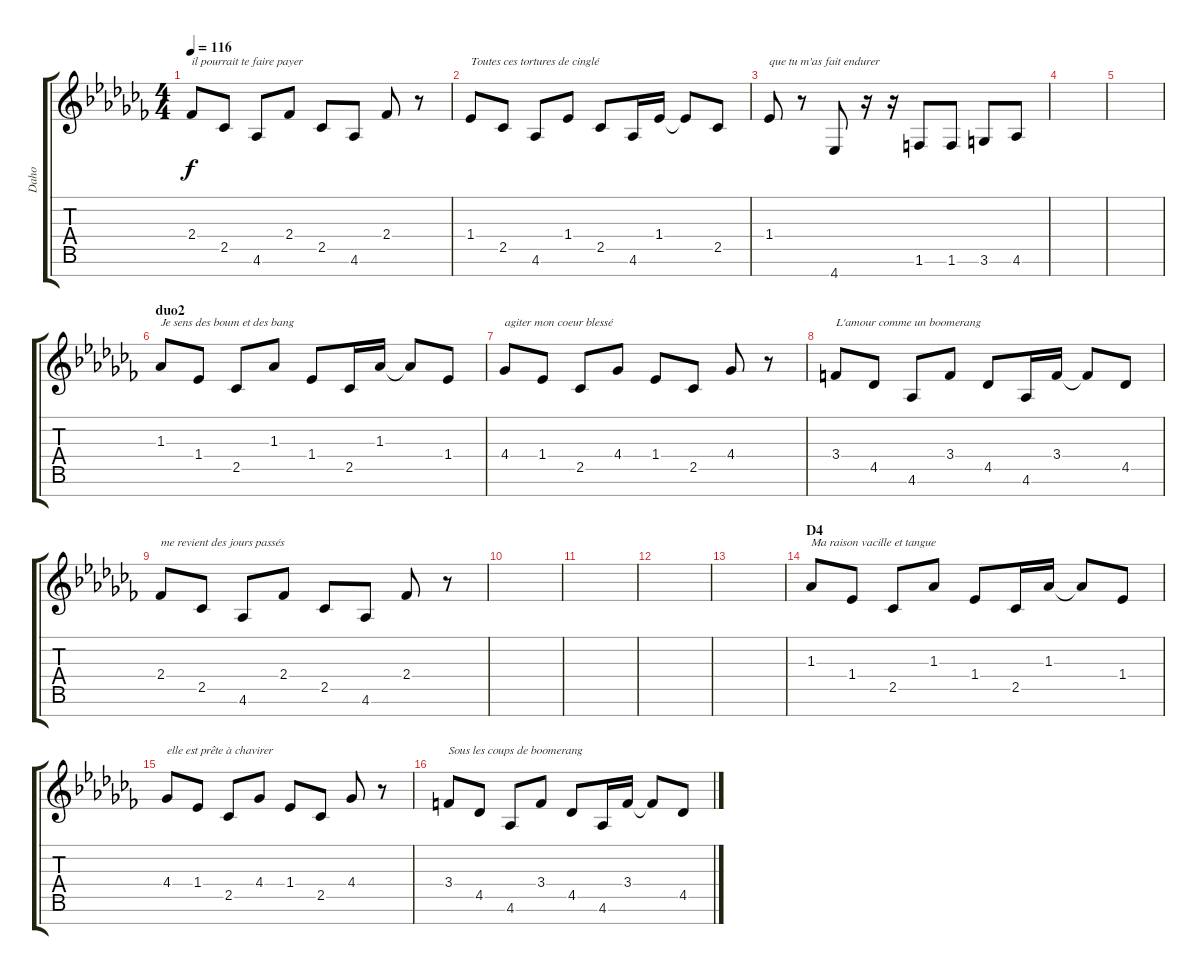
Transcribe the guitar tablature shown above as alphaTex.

\track ("Daho" "Daho") {instrument acousticguitarnylon}
\staff {score tabs}
\tuning (E4 B3 G3 D3 A2 E2 B1) {hide}
\ts (4 4)
\tempo 116
\clef g2
\ks abminor
2.4.8{txt "il pourrait te faire payer" dy f} 2.5.8 4.6.8 2.4.8 2.5.8 4.6.8 2.4.8 r.8 |
1.4.8{txt "Toutes ces tortures de cinglé"} 2.5.8 4.6.8 1.4.8 2.5.8 4.6.16 1.4.16 1.4{t}.8 2.5.8 |
1.4.8{txt "que tu m'as fait endurer"} r.8 4.7.8 r.16 r.16 1.6.8 1.6.8 3.6.8 4.6.8 |
|
|
\section ("" "duo2")
1.3.8{txt "Je sens des boum et des bang"} 1.4.8 2.5.8 1.3.8 1.4.8 2.5.16 1.3.16 1.3{t}.8 1.4.8 |
4.4.8{txt "agiter mon coeur blessé"} 1.4.8 2.5.8 4.4.8 1.4.8 2.5.8 4.4.8 r.8 |
3.4.8{txt "L'amour comme un boomerang "} 4.5.8 4.6.8 3.4.8 4.5.8 4.6.16 3.4.16 3.4{t}.8 4.5.8 |
2.4.8{txt "me revient des jours passés"} 2.5.8 4.6.8 2.4.8 2.5.8 4.6.8 2.4.8 r.8 |
|
|
|
|
\section ("" "D4")
1.3.8{txt "Ma raison vacille et tangue"} 1.4.8 2.5.8 1.3.8 1.4.8 2.5.16 1.3.16 1.3{t}.8 1.4.8 |
4.4.8{txt "elle est prête à chavirer"} 1.4.8 2.5.8 4.4.8 1.4.8 2.5.8 4.4.8 r.8 |
3.4.8{txt "Sous les coups de boomerang"} 4.5.8 4.6.8 3.4.8 4.5.8 4.6.16 3.4.16 3.4{t}.8 4.5.8
